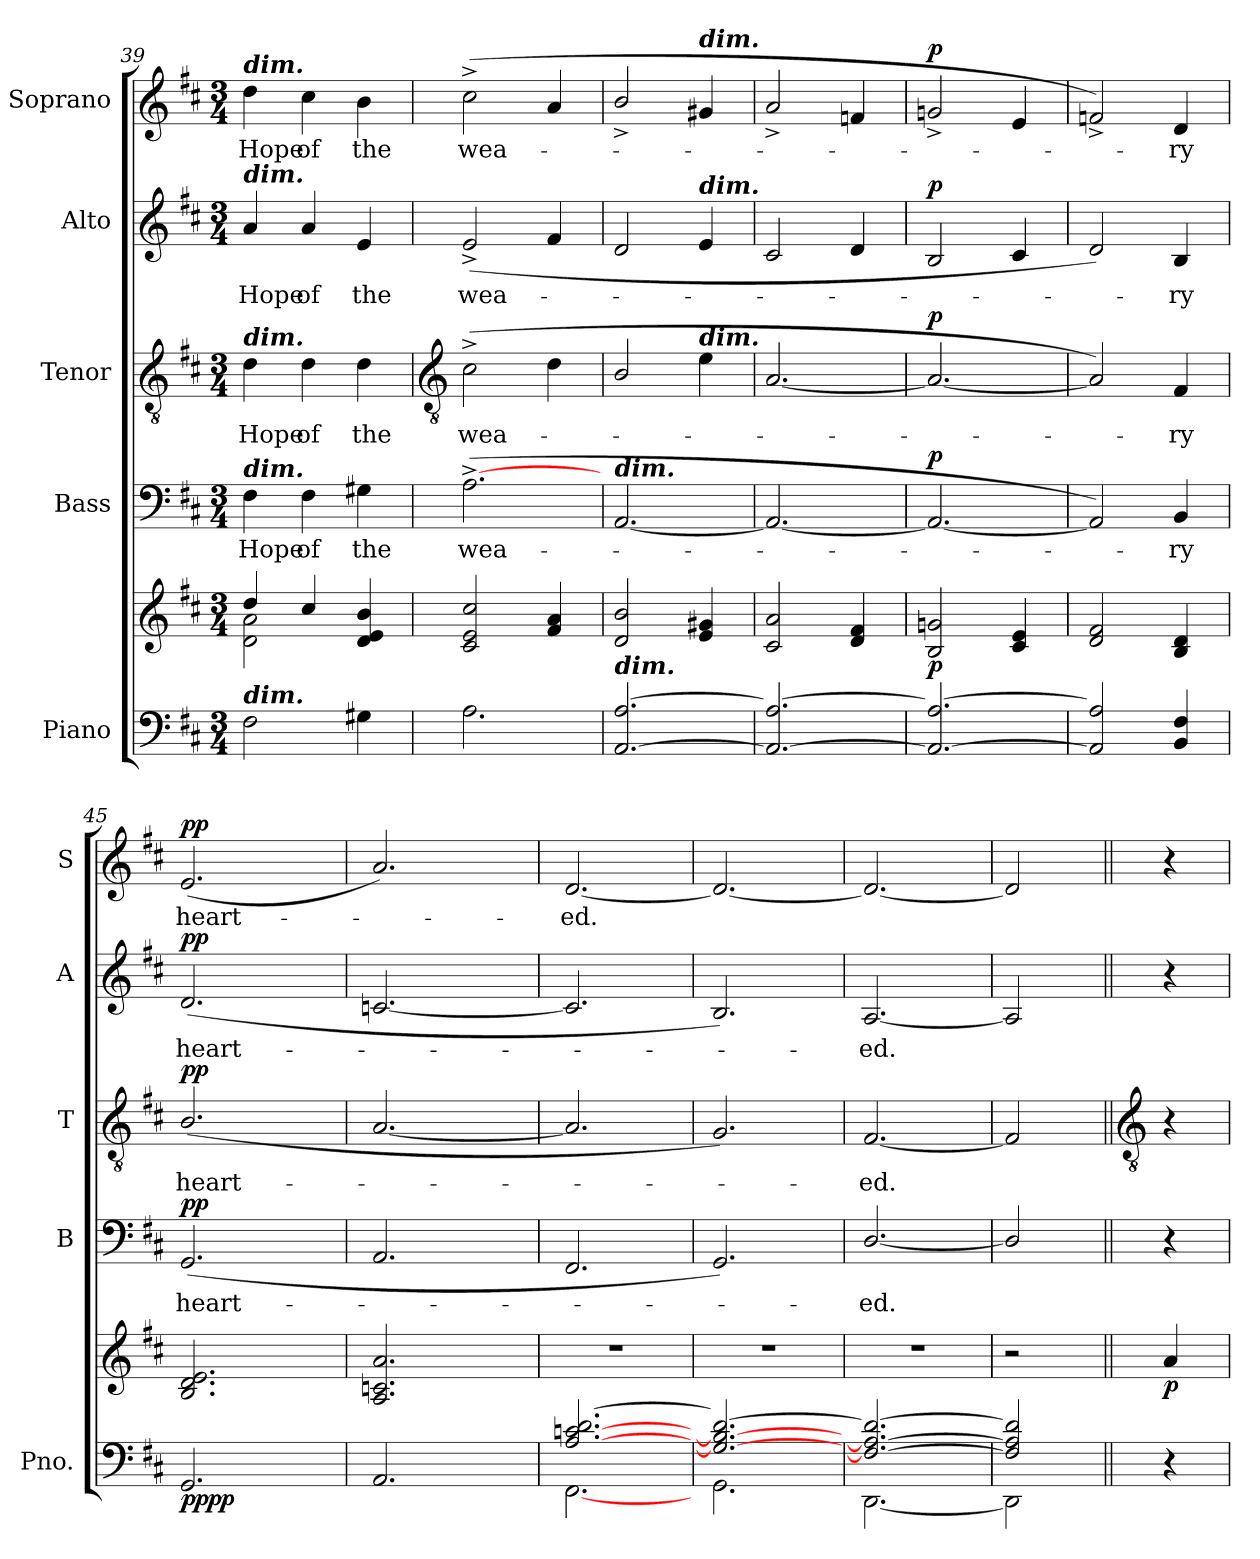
**kern	**kern	**dynam	**kern	**text	**dynam	**kern	**text	**dynam	**kern	**text	**dynam	**kern	**text	**dynam
*part5	*part5	*part5	*part4	*part4	*part4	*part3	*part3	*part3	*part2	*part2	*part2	*part1	*part1	*part1
*staff6	*staff5	*staff5/6	*staff4	*staff4	*staff4	*staff3	*staff3	*staff3	*staff2	*staff2	*staff2	*staff1	*staff1	*staff1
*I"Piano	*	*	*I"Bass	*	*	*I"Tenor	*	*	*I"Alto	*	*	*I"Soprano	*	*
*I'Pno.	*	*	*I'B	*	*	*I'T	*	*	*I'A	*	*	*I'S	*	*
*clefF4	*clefG2	*	*clefF4	*	*	*clefGv2	*	*	*clefG2	*	*	*clefG2	*	*
*k[f#c#]	*k[f#c#]	*	*k[f#c#]	*	*	*k[f#c#]	*	*	*k[f#c#]	*	*	*k[f#c#]	*	*
*D:	*D:	*	*D:	*	*	*D:	*	*	*D:	*	*	*D:	*	*
*M3/4	*M3/4	*	*M3/4	*	*	*M3/4	*	*	*M3/4	*	*	*M3/4	*	*
=39	=39	=39	=39	=39	=39	=39	=39	=39	=39	=39	=39	=39	=39	=39
*	*^	*	*	*	*	*	*	*	*	*	*	*	*	*
!	!	!	!	!	!	!	!	!	!	!	!	!	!LO:TX:a:Bi:t=dim.	!	!
!	!	!	!	!	!	!	!	!	!	!LO:TX:a:Bi:t=dim.	!	!	!	!	!
!	!	!	!	!	!	!	!LO:TX:a:Bi:t=dim.	!	!	!	!	!	!	!	!
!	!	!	!	!LO:TX:a:Bi:t=dim.	!	!	!	!	!	!	!	!	!	!	!
!LO:TX:a:Bi:t=dim.	!	!	!	!	!	!	!	!	!	!	!	!	!	!	!
!	!	!	!	!	!LO:LY:b	!	!	!LO:LY:b	!	!	!LO:LY:b	!	!	!LO:LY:b	!
2F#\	4dd/	2d\ 2a\	.	4F#	Hope	.	4d	Hope	.	4a	Hope	.	4dd	Hope	.
!	!	!	!	!	!LO:LY:b	!	!	!LO:LY:b	!	!	!LO:LY:b	!	!	!LO:LY:b	!
.	4cc#/	.	.	4F#	of	.	4d	of	.	4a	of	.	4cc#	of	.
!	!	!	!	!	!LO:LY:b	!	!	!LO:LY:b	!	!	!LO:LY:b	!	!	!LO:LY:b	!
4G#X\	4d/ 4e/ 4b/	4ryy	.	4G#X	the	.	4d	the	.	4e	the	.	4b	the	.
*	*v	*v	*	*	*	*	*	*	*	*	*	*	*	*	*
!!LO:LB:g=z
=40	=40	=40	=40	=40	=40	=40	=40	=40	=40	=40	=40	=40	=40	=40
*	*	*	*	*	*	*clefGv2	*	*	*	*	*	*	*	*
*^	*^	*	*	*	*	*	*	*	*	*	*	*	*	*
!	!LO:N:vis=1	!	!	!	!	!LO:LY:b	!	!	!LO:LY:b	!	!	!LO:LY:b	!	!	!LO:LY:b	!
*	*	*v	*v	*	*	*	*	*	*	*	*	*	*	*	*	*
2.A\	2.ryy	2c# 2e 2cc#	.	(<[2.A^	wea-	.	(<2c#^	wea-	.	(<2e^	wea-	.	(<2cc#^	wea-	.
.	.	4f# 4a	.	.	.	.	4d	.	.	4f#	.	.	4a	.	.
=41	=41	=41	=41	=41	=41	=41	=41	=41	=41	=41	=41	=41	=41	=41	=41
!	!	!	!	!LO:TX:a:Bi:t=dim.	!	!	!	!	!	!	!	!	!	!	!
!LO:TX:a:Bi:t=dim.	!	!	!	!	!	!	!	!	!	!	!	!	!	!	!
[2.AA [2.A	2.ryy	2d 2b	.	[2.AA	.	.	2B/	.	.	2d	.	.	2b^/	.	.
!	!	!	!	!	!	!	!	!	!	!	!	!	!LO:TX:a:Bi:t=dim.	!	!
!	!	!	!	!	!	!	!	!	!	!LO:TX:a:Bi:t=dim.	!	!	!	!	!
!	!	!	!	!	!	!	!LO:TX:a:Bi:t=dim.	!	!	!	!	!	!	!	!
.	.	4e 4g#X	.	.	.	.	4e	.	.	4e	.	.	4g#X	.	.
=42	=42	=42	=42	=42	=42	=42	=42	=42	=42	=42	=42	=42	=42	=42	=42
2.AA_ 2.A_	2.ryy	2c# 2a	.	2.AA_	.	.	[2.A	.	.	2c#	.	.	2a^	.	.
.	.	4d 4f#	.	.	.	.	.	.	.	4d	.	.	4fn	.	.
=43	=43	=43	=43	=43	=43	=43	=43	=43	=43	=43	=43	=43	=43	=43	=43
!	!	!	!LO:DY:b	!	!	!LO:DY:b	!	!	!LO:DY:b	!	!	!LO:DY:b	!	!	!LO:DY:b
2.AA_ 2.A_	2.ryy	2B 2gn	p	2.AA_	.	p	2.A_	.	p	2B	.	p	2gn^	.	p
.	.	4c# 4e	.	.	.	.	.	.	.	4c#	.	.	4e	.	.
=44	=44	=44	=44	=44	=44	=44	=44	=44	=44	=44	=44	=44	=44	=44	=44
2AA] 2A]	2.ryy	2d 2f#	.	2AA])	.	.	2A])	.	.	2d)	.	.	2fn^)	.	.
!	!	!	!	!	!LO:LY:b	!	!	!LO:LY:b	!	!	!LO:LY:b	!	!	!LO:LY:b	!
4BB 4F#	.	4B 4d	.	4BB	ry	.	4F#	ry	.	4B	ry	.	4d	ry	.
=45	=45	=45	=45	=45	=45	=45	=45	=45	=45	=45	=45	=45	=45	=45	=45
!	!	!	!LO:DY:b=2	!	!LO:LY:b	!	!	!LO:LY:b	!	!	!LO:LY:b	!	!	!LO:LY:b	!
!	!	!	!LO:DY:n=1:b	!	!	!LO:DY:b	!	!	!LO:DY:b	!	!	!LO:DY:b	!	!	!LO:DY:b
2.GG	2ryy	2.B 2.d 2.e	pp pp	(<2.GG	heart-	pp	(<2.B/	heart-	pp	(<2.d	heart-	pp	(<2.e	heart-	pp
.	4ryy	.	.	.	.	.	.	.	.	.	.	.	.	.	.
=46	=46	=46	=46	=46	=46	=46	=46	=46	=46	=46	=46	=46	=46	=46	=46
2.AA	4ryy	2.A 2.cn 2.a	.	2.AA	.	.	[2.A	.	.	[2.cn	.	.	2.a)	.	.
.	2ryy	.	.	.	.	.	.	.	.	.	.	.	.	.	.
=47	=47	=47	=47	=47	=47	=47	=47	=47	=47	=47	=47	=47	=47	=47	=47
!	!	!LO:N:vis=1	!	!	!	!	!	!	!	!	!	!	!	!LO:LY:b	!
[2.A/ [2.cn/ [2.d/	[2.FF#\	2.r	.	2.FF#	.	.	2.A]	.	.	2.c]	.	.	[2.d	ed.	.
=48	=48	=48	=48	=48	=48	=48	=48	=48	=48	=48	=48	=48	=48	=48	=48
!	!	!LO:N:vis=1	!	!	!	!	!	!	!	!	!	!	!	!	!
2.G/_ 2.B/_ 2.d/_	2.GG\	2.r	.	2.GG)	.	.	2.G)	.	.	2.B)	.	.	2.d_	.	.
=49	=49	=49	=49	=49	=49	=49	=49	=49	=49	=49	=49	=49	=49	=49	=49
!	!	!LO:N:vis=1	!	!	!LO:LY:b	!	!	!LO:LY:b	!	!	!LO:LY:b	!	!	!	!
2.F#/_ 2.A/_ 2.d/_	[2.DD\	2.r	.	[2.D/	ed.	.	[2.F#	ed.	.	[2.A	ed.	.	2.d_	.	.
=50	=50	=50	=50	=50	=50	=50	=50	=50	=50	=50	=50	=50	=50	=50	=50
2F#/] 2A/] 2d/]	2DD\]	2r	.	2D/]	.	.	2F#]	.	.	2A]	.	.	2d]	.	.
*v	*v	*	*	*	*	*	*	*	*	*	*	*	*	*	*
!!LO:LB:g=z
=51||	=51||	=51||	=51||	=51||	=51||	=51||	=51||	=51||	=51||	=51||	=51||	=51||	=51||	=51||
*	*	*	*	*	*	*clefGv2	*	*	*	*	*	*	*	*
*^	*	*	*	*	*	*	*	*	*	*	*	*	*	*
!	!	!	!LO:DY:b	!	!	!	!	!	!	!	!	!	!	!	!
*v	*v	*	*	*	*	*	*	*	*	*	*	*	*	*	*
4r	4a	p	4r	.	.	4r	.	.	4r	.	.	4r	.	.
=	=	=	=	=	=	=	=	=	=	=	=	=	=	=
*-	*-	*-	*-	*-	*-	*-	*-	*-	*-	*-	*-	*-	*-	*-
